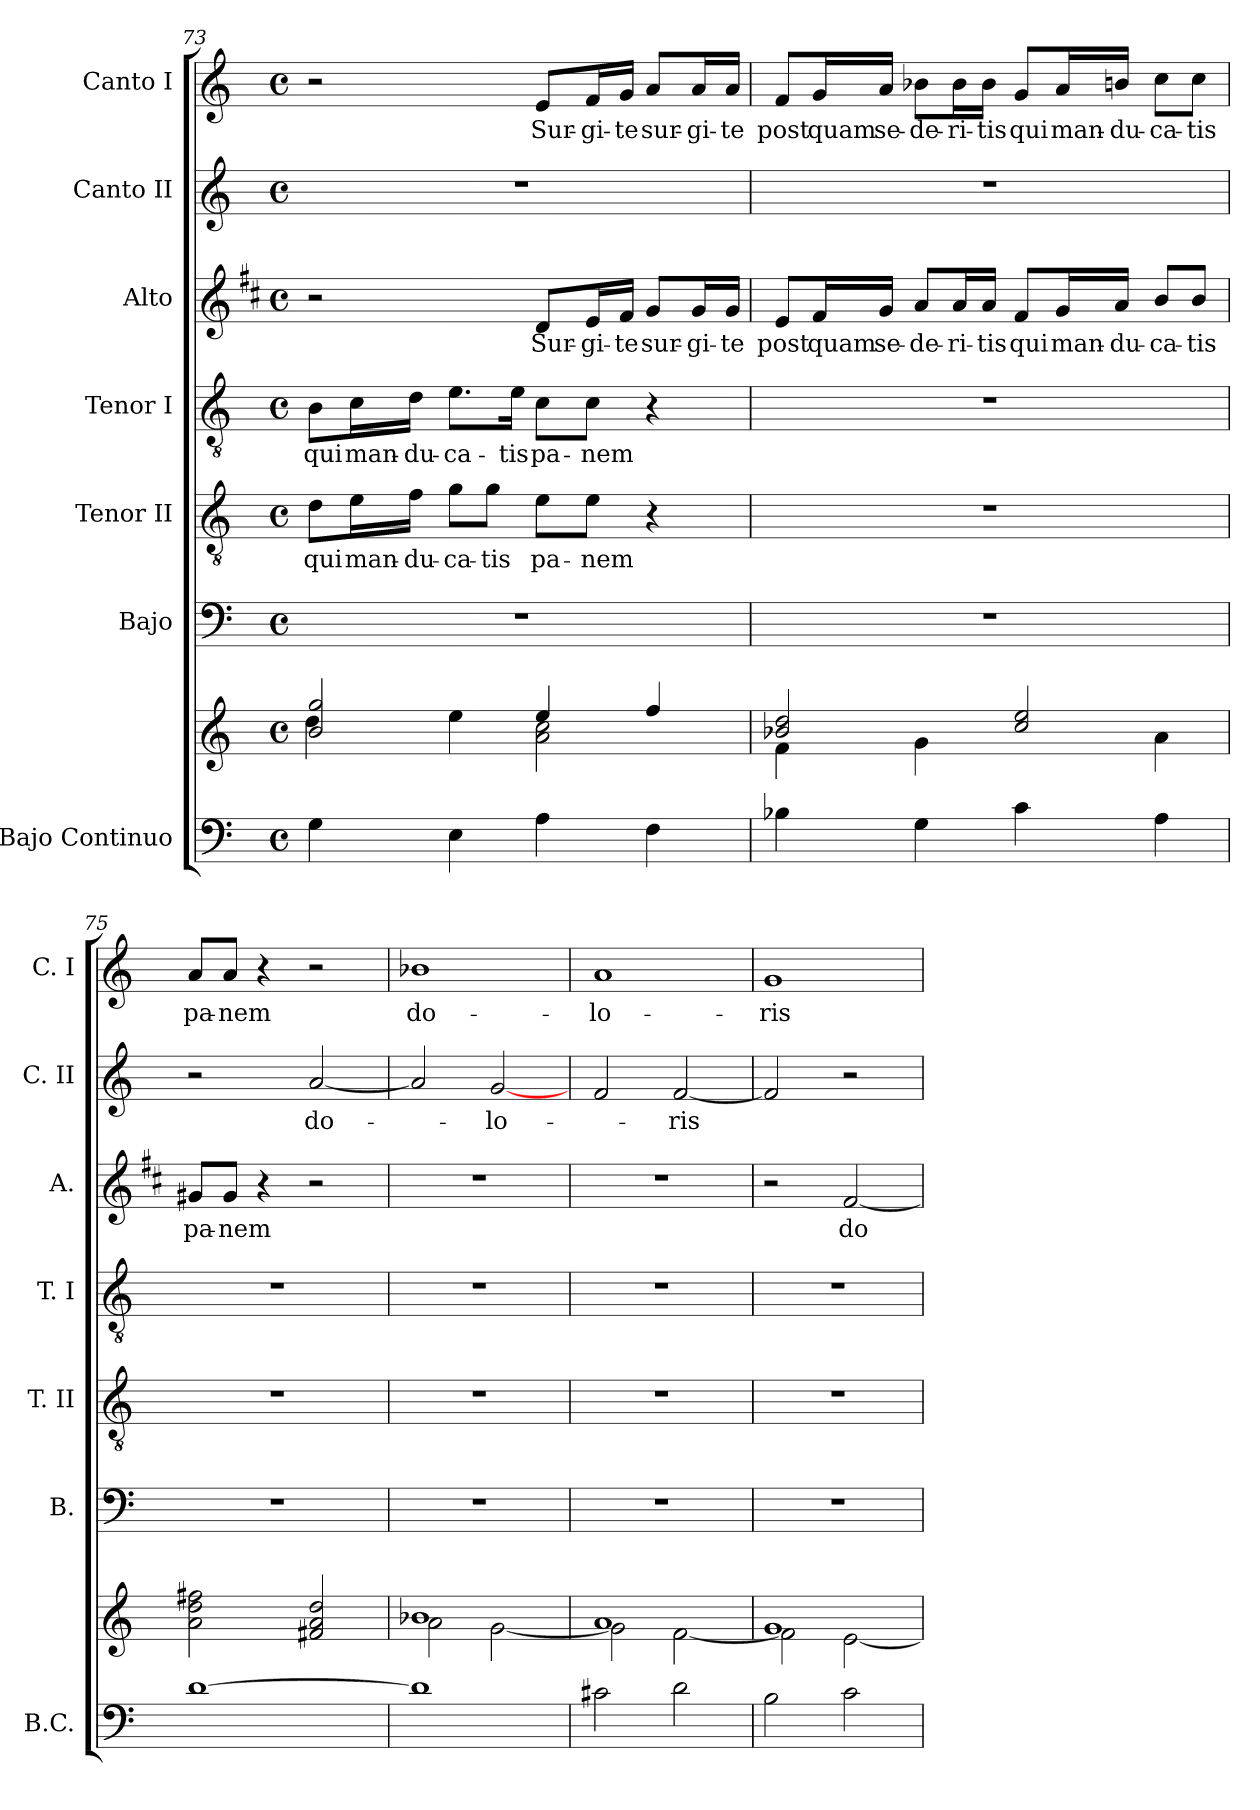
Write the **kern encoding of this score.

**kern	**kern	**kern	**kern	**text	**kern	**text	**kern	**text	**kern	**text	**kern	**text
*part7	*part7	*part6	*part5	*part5	*part4	*part4	*part3	*part3	*part2	*part2	*part1	*part1
*staff8	*staff7	*staff6	*staff5	*staff5	*staff4	*staff4	*staff3	*staff3	*staff2	*staff2	*staff1	*staff1
*I"Bajo Continuo	*	*I"Bajo	*I"Tenor II	*	*I"Tenor I	*	*I"Alto	*	*I"Canto II	*	*I"Canto I	*
*I'B.C.	*	*I'B.	*I'T. II	*	*I'T. I	*	*I'A.	*	*I'C. II	*	*I'C. I	*
*clefF4	*clefG2	*clefF4	*clefGv2	*	*clefGv2	*	*clefG2	*	*clefG2	*	*clefG2	*
*	*	*	*ITrd7c12	*	*ITrd7c12	*	*ITrd1c2	*	*	*	*	*
*k[]	*k[]	*k[]	*k[]	*	*k[]	*	*k[]	*	*k[]	*	*k[]	*
*M4/4	*M4/4	*M4/4	*M4/4	*	*M4/4	*	*M4/4	*	*M4/4	*	*M4/4	*
*met(c)	*met(c)	*met(c)	*met(c)	*	*met(c)	*	*met(c)	*	*met(c)	*	*met(c)	*
=73	=73	=73	=73	=73	=73	=73	=73	=73	=73	=73	=73	=73
*	*^	*	*	*	*	*	*	*	*	*	*	*
4G\	2b/ 2gg/	4dd\	1r	8D\L	qui	8BB\L	qui	2r	.	1r	.	2r	.
.	.	.	.	16E\L	man-	16C\L	man-	.	.	.	.	.	.
.	.	.	.	16F\JJ	-du-	16D\JJ	-du-	.	.	.	.	.	.
4E\	.	4ee\	.	8G\L	-ca-	8.E\L	-ca-	.	.	.	.	.	.
.	.	.	.	8G\J	-tis	.	.	.	.	.	.	.	.
.	.	.	.	.	.	16E\Jk	-tis	.	.	.	.	.	.
4A\	4ee/	2a\ 2cc\	.	8E\L	pa-	8C\L	pa-	8c/L	Sur-	.	.	8e/L	Sur-
.	.	.	.	8E\J	-nem	8C\J	-nem	16d/L	-gi-	.	.	16f/L	-gi-
.	.	.	.	.	.	.	.	16e/JJ	-te	.	.	16g/JJ	-te
4F\	4ff/	.	.	4r	.	4r	.	8f/L	sur-	.	.	8a/L	sur-
.	.	.	.	.	.	.	.	16f/L	-gi-	.	.	16a/L	-gi-
.	.	.	.	.	.	.	.	16f/JJ	-te	.	.	16a/JJ	-te
!!LO:LB:g=z
=74	=74	=74	=74	=74	=74	=74	=74	=74	=74	=74	=74	=74	=74
4B-X\	2b-X/ 2dd/	4f\	1r	1r	.	1r	.	8d/L	post	1r	.	8f/L	post
.	.	.	.	.	.	.	.	16e/L	quam	.	.	16g/L	quam
.	.	.	.	.	.	.	.	16f/JJ	se-	.	.	16a/JJ	se-
4G\	.	4g\	.	.	.	.	.	8g/L	-de-	.	.	8b-X\L	-de-
.	.	.	.	.	.	.	.	16g/L	-ri-	.	.	16b-\L	-ri-
.	.	.	.	.	.	.	.	16g/JJ	-tis	.	.	16b-\JJ	-tis
4c\	2cc/ 2ee/	4ryy	.	.	.	.	.	8e/L	qui	.	.	8g/L	qui
.	.	.	.	.	.	.	.	16f/L	man-	.	.	16a/L	man-
.	.	.	.	.	.	.	.	16g/JJ	-du-	.	.	16bn/JJ	-du-
4A\	.	4a\	.	.	.	.	.	8a/L	-ca-	.	.	8cc\L	-ca-
.	.	.	.	.	.	.	.	8a/J	-tis	.	.	8cc\J	-tis
*	*v	*v	*	*	*	*	*	*	*	*	*	*	*
=75	=75	=75	=75	=75	=75	=75	=75	=75	=75	=75	=75	=75
[1d	2a\ 2dd\ 2ff#X\	1r	1r	.	1r	.	8f#X/L	pa-	2r	.	8a/L	pa-
.	.	.	.	.	.	.	8f#/J	-nem	.	.	8a/J	-nem
.	.	.	.	.	.	.	4r	.	.	.	4r	.
.	2f#X/ 2a/ 2dd/	.	.	.	.	.	2r	.	[2a/	do-	2r	.
=76	=76	=76	=76	=76	=76	=76	=76	=76	=76	=76	=76	=76
*	*^	*	*	*	*	*	*	*	*	*	*	*
1d]	1b-X	2a\	1r	1r	.	1r	.	1r	.	2a/]	.	1b-X	do-
.	.	[2g\	.	.	.	.	.	.	.	[2g/	-lo-	.	.
!!LO:PB:g=z
=77	=77	=77	=77	=77	=77	=77	=77	=77	=77	=77	=77	=77	=77
2c#X\	1a	2g\]	1r	1r	.	1r	.	1r	.	2f/	.	1a	-lo-
2d\	.	[2f\	.	.	.	.	.	.	.	[2f/	-ris	.	.
=78	=78	=78	=78	=78	=78	=78	=78	=78	=78	=78	=78	=78	=78
2B\	1g	2f\]	1r	1r	.	1r	.	2r	.	2f/]	.	1g	-ris
2c\	.	[2e\	.	.	.	.	.	[2e/	do-	2r	.	.	.
*	*v	*v	*	*	*	*	*	*	*	*	*	*	*
=	=	=	=	=	=	=	=	=	=	=	=	=
*-	*-	*-	*-	*-	*-	*-	*-	*-	*-	*-	*-	*-
